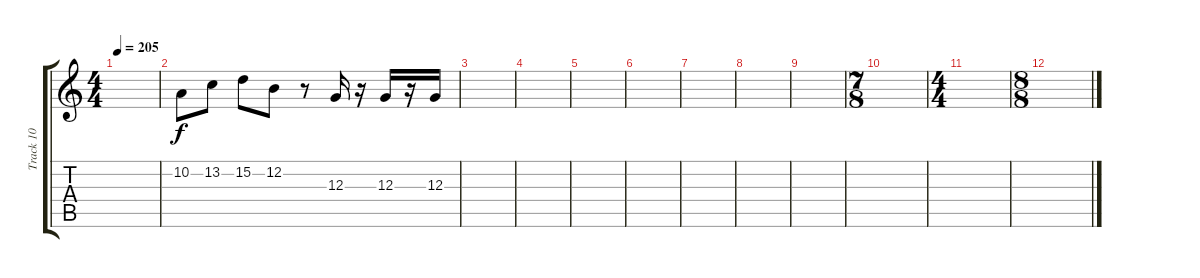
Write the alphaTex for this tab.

\track ("Track 10" "Track 10") {instrument brasssection}
\staff {score tabs}
\tuning (E4 B3 G3 D3 A2 E2) {hide}
\ts (4 4)
\tempo 205
\clef g2
\ks c
|
10.2.8 13.2.8 15.2.8 12.2.8 r.8 12.3.16 r.16 12.3.16 r.16 12.3.16 |
|
|
|
|
|
|
|
\ts (7 8)
|
\ts (4 4)
|
\ts (8 8)
